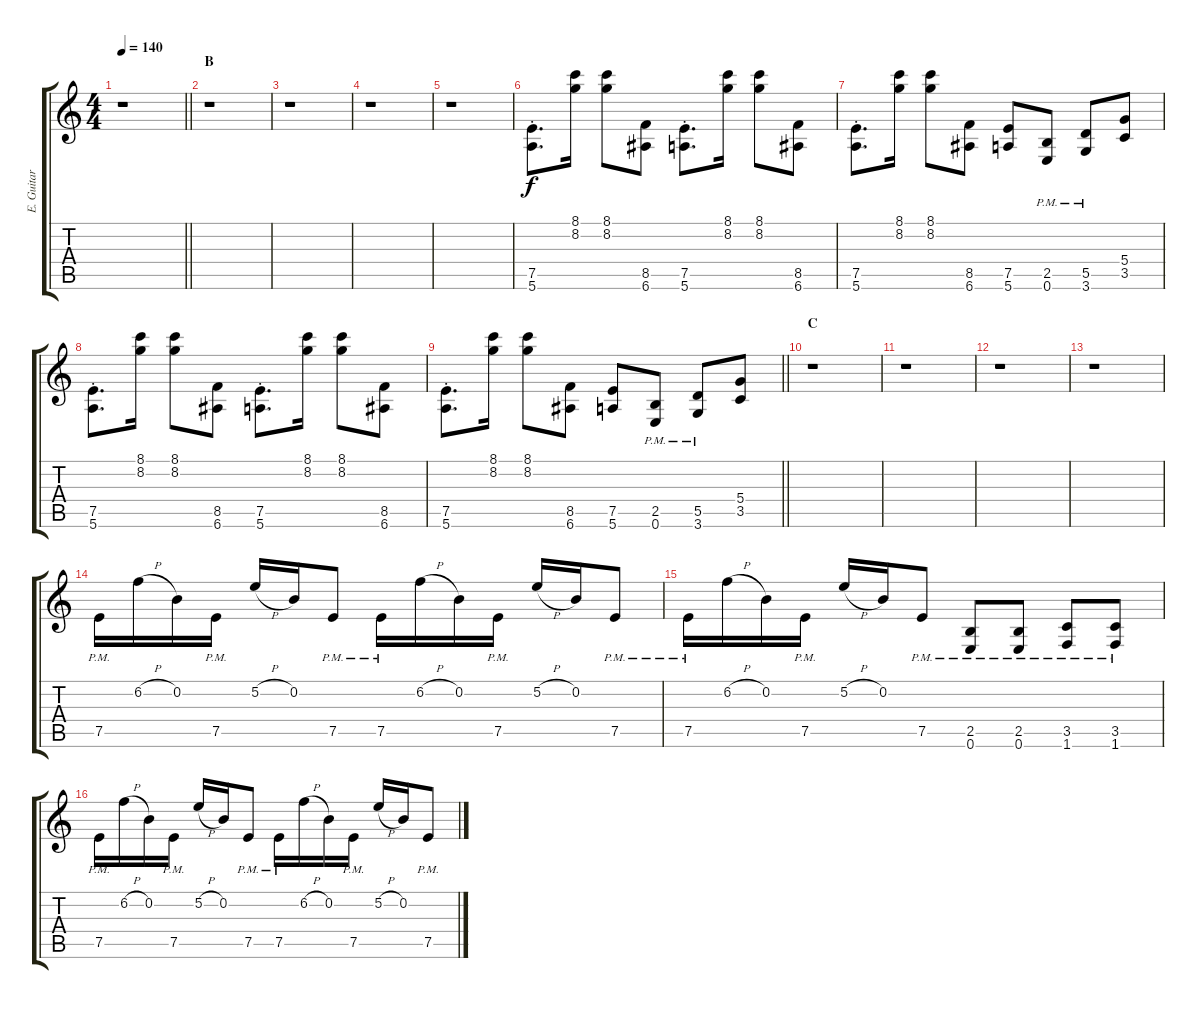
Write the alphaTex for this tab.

\track ("E. Guitar I" "E. Guitar ") {instrument overdrivenguitar}
\staff {score tabs}
\tuning (E4 B3 G3 D3 A2 E2) {hide}
\ts (4 4)
\tempo 140
\clef g2
\barLineRight lightlight
\ks c
r.1{dy f} |
\section ("" "B")
r.1 |
r.1 |
r.1 |
r.1 |
(7.5{st} 5.6{st}).8{d} (8.1 8.2).16 (8.1 8.2).8 (8.5 6.6).8 (7.5{st} 5.6{st}).8{d} (8.1 8.2).16 (8.1 8.2).8 (8.5 6.6).8 |
(7.5{st} 5.6{st}).8{d} (8.1 8.2).16 (8.1 8.2).8 (8.5 6.6).8 (7.5 5.6).8 (2.5{pm} 0.6{pm}).8 (5.5{pm} 3.6{pm}).8 (5.4 3.5).8 |
(7.5{st} 5.6{st}).8{d} (8.1 8.2).16 (8.1 8.2).8 (8.5 6.6).8 (7.5{st} 5.6{st}).8{d} (8.1 8.2).16 (8.1 8.2).8 (8.5 6.6).8 |
\barLineRight lightlight
(7.5{st} 5.6{st}).8{d} (8.1 8.2).16 (8.1 8.2).8 (8.5 6.6).8 (7.5 5.6).8 (2.5{pm} 0.6{pm}).8 (5.5{pm} 3.6{pm}).8 (5.4 3.5).8 |
\section ("" "C")
r.1 |
r.1 |
r.1 |
r.1 |
7.5{pm}.16 6.2{h}.16 0.2.16 7.5{pm}.16 5.2{h}.16 0.2.16 7.5{pm}.8 7.5{pm}.16 6.2{h}.16 0.2.16 7.5{pm}.16 5.2{h}.16 0.2.16 7.5{pm}.8 |
7.5{pm}.16 6.2{h}.16 0.2.16 7.5{pm}.16 5.2{h}.16 0.2.16 7.5{pm}.8 (2.5{pm} 0.6{pm}).8 (2.5{pm} 0.6{pm}).8 (3.5{pm} 1.6{pm}).8 (3.5{pm} 1.6{pm}).8 |
7.5{pm}.16 6.2{h}.16 0.2.16 7.5{pm}.16 5.2{h}.16 0.2.16 7.5{pm}.8 7.5{pm}.16 6.2{h}.16 0.2.16 7.5{pm}.16 5.2{h}.16 0.2.16 7.5{pm}.8
